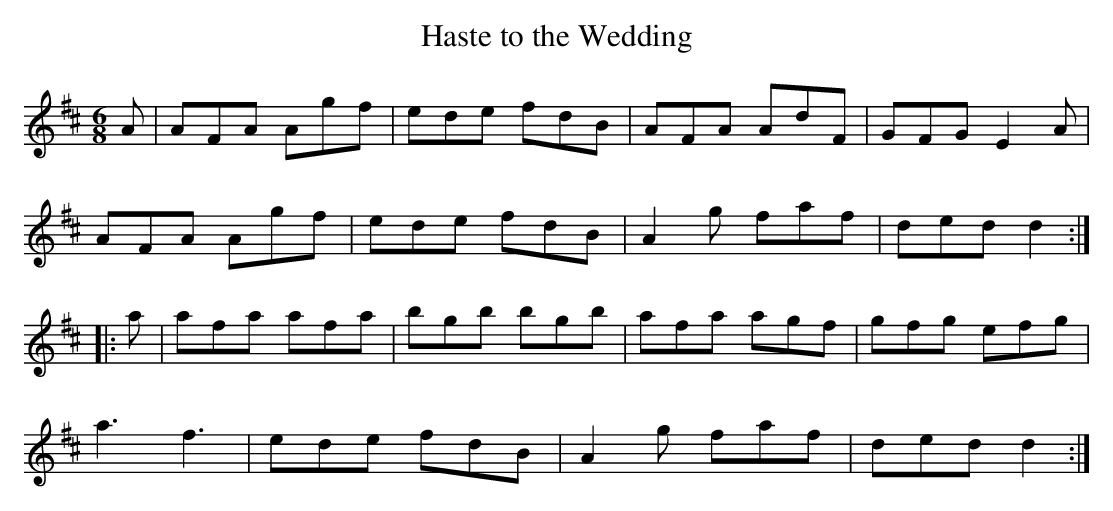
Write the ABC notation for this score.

X:1
T:Haste to the Wedding
BRENNAN Dec. 2002 (HTTP://WWW.SOSYOURMOM.COM)
M:6/8
L:1/8
K:D
A|AFA Agf|ede fdB|AFA AdF|GFGE2A|
AFA Agf|ede fdB|A2g faf|ded d2:|
|:a|afa afa|bgb bgb|afa agf|gfg efg|
a3f3|ede fdB|A2g faf|ded d2:|
